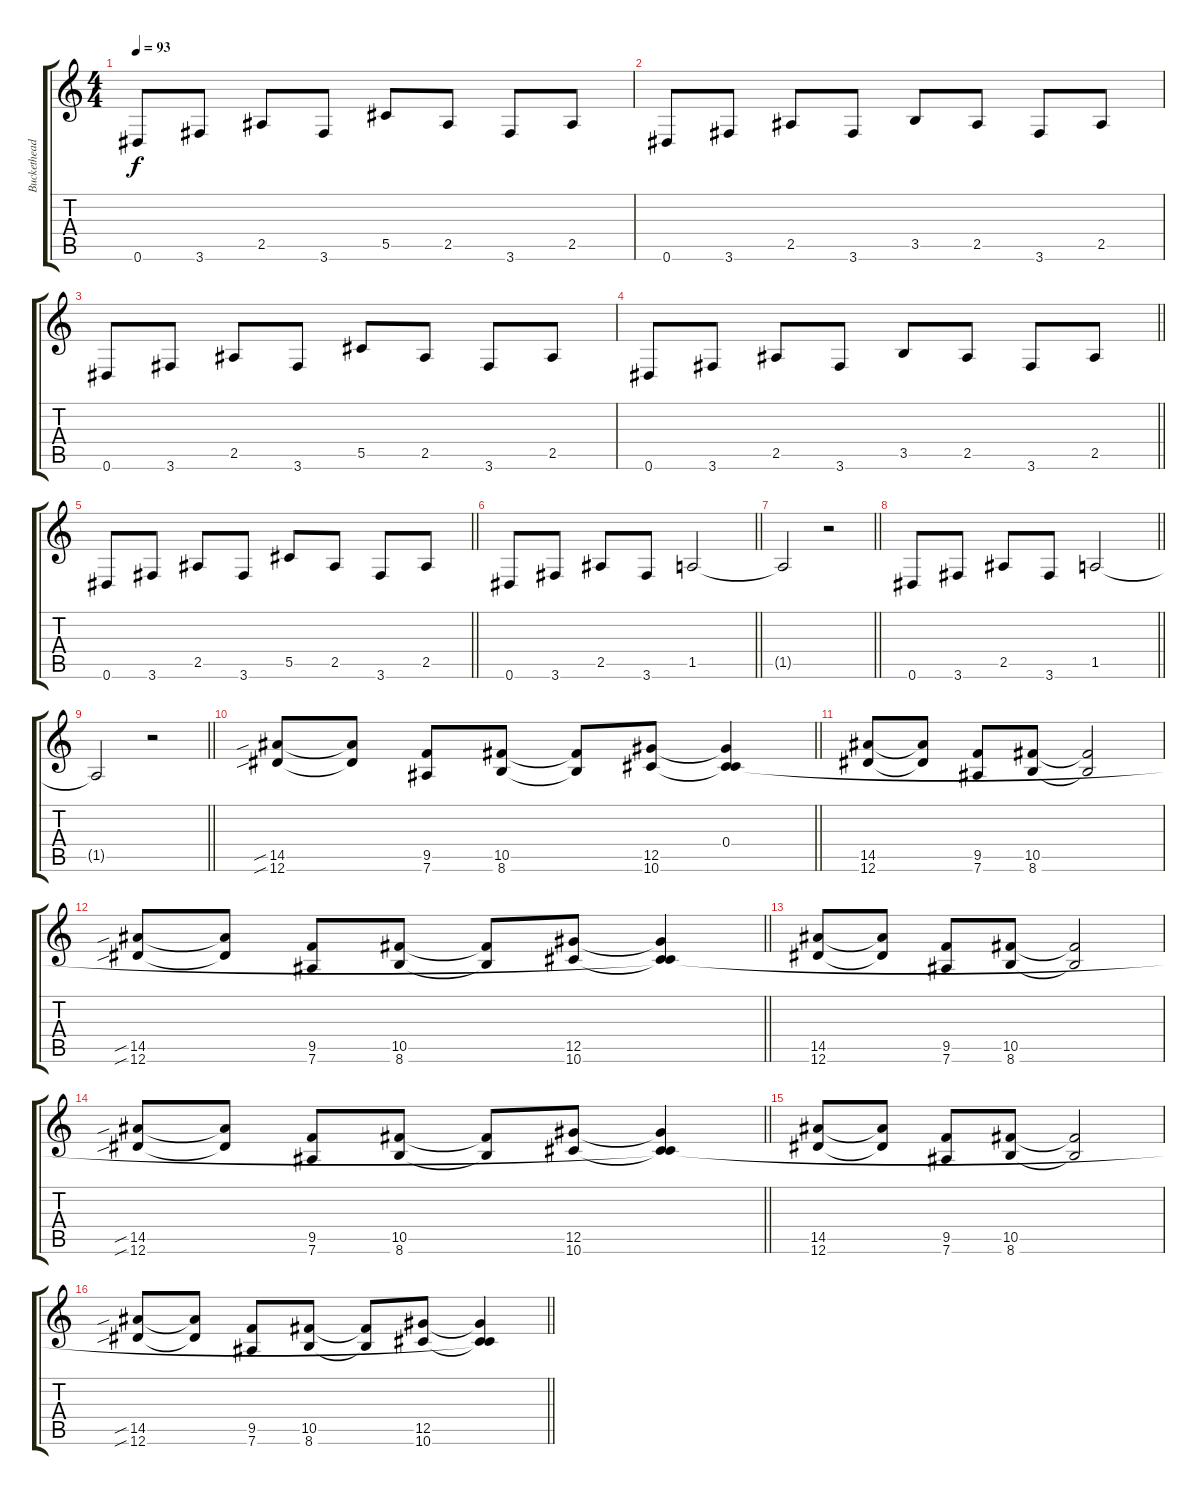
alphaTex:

\track ("Buckethead" "Buckethead") {instrument distortionguitar}
\staff {score tabs}
\tuning (Eb4 Bb3 Gb3 Db3 Ab2 Eb2) {hide}
\ts (4 4)
\tempo 93
\clef g2
\ks c
0.6.8{dy f} 3.6.8 2.5.8 3.6.8 5.5.8 2.5.8 3.6.8 2.5.8 |
0.6.8 3.6.8 2.5.8 3.6.8 3.5.8 2.5.8 3.6.8 2.5.8 |
0.6.8 3.6.8 2.5.8 3.6.8 5.5.8 2.5.8 3.6.8 2.5.8 |
\barLineRight lightlight
0.6.8 3.6.8 2.5.8 3.6.8 3.5.8 2.5.8 3.6.8 2.5.8 |
\barLineRight lightlight
0.6.8 3.6.8 2.5.8 3.6.8 5.5.8 2.5.8 3.6.8 2.5.8 |
\barLineRight lightlight
0.6.8 3.6.8 2.5.8 3.6.8 1.5.2 |
\barLineRight lightlight
1.5{t}.2 r.2 |
\barLineRight lightlight
0.6.8 3.6.8 2.5.8 3.6.8 1.5.2 |
\barLineRight lightlight
1.5{t}.2 r.2 |
\barLineRight lightlight
(14.5{sib} 12.6{sib}).8 (14.5{t} 12.6{t}).8 (9.5 7.6).8 (10.5 8.6).8 (10.5{t} 8.6{t}).8 (12.5 10.6).8 (0.4 12.5{t} 10.6{t}).4 |
(14.5 12.6).8 (14.5{t} 12.6{t}).8 (9.5 7.6).8 (10.5 8.6).8 (10.5{t} 8.6{t}).2 |
\barLineRight lightlight
(14.5{sib} 12.6{sib}).8 (14.5{t} 12.6{t}).8 (9.5 7.6).8 (10.5 8.6).8 (10.5{t} 8.6{t}).8 (12.5 10.6).8 (0.4{t} 12.5{t} 10.6{t}).4 |
(14.5 12.6).8 (14.5{t} 12.6{t}).8 (9.5 7.6).8 (10.5 8.6).8 (10.5{t} 8.6{t}).2 |
\barLineRight lightlight
(14.5{sib} 12.6{sib}).8 (14.5{t} 12.6{t}).8 (9.5 7.6).8 (10.5 8.6).8 (10.5{t} 8.6{t}).8 (12.5 10.6).8 (0.4{t} 12.5{t} 10.6{t}).4 |
(14.5 12.6).8 (14.5{t} 12.6{t}).8 (9.5 7.6).8 (10.5 8.6).8 (10.5{t} 8.6{t}).2 |
\barLineRight lightlight
(14.5{sib} 12.6{sib}).8 (14.5{t} 12.6{t}).8 (9.5 7.6).8 (10.5 8.6).8 (10.5{t} 8.6{t}).8 (12.5 10.6).8 (0.4{t} 12.5{t} 10.6{t}).4
